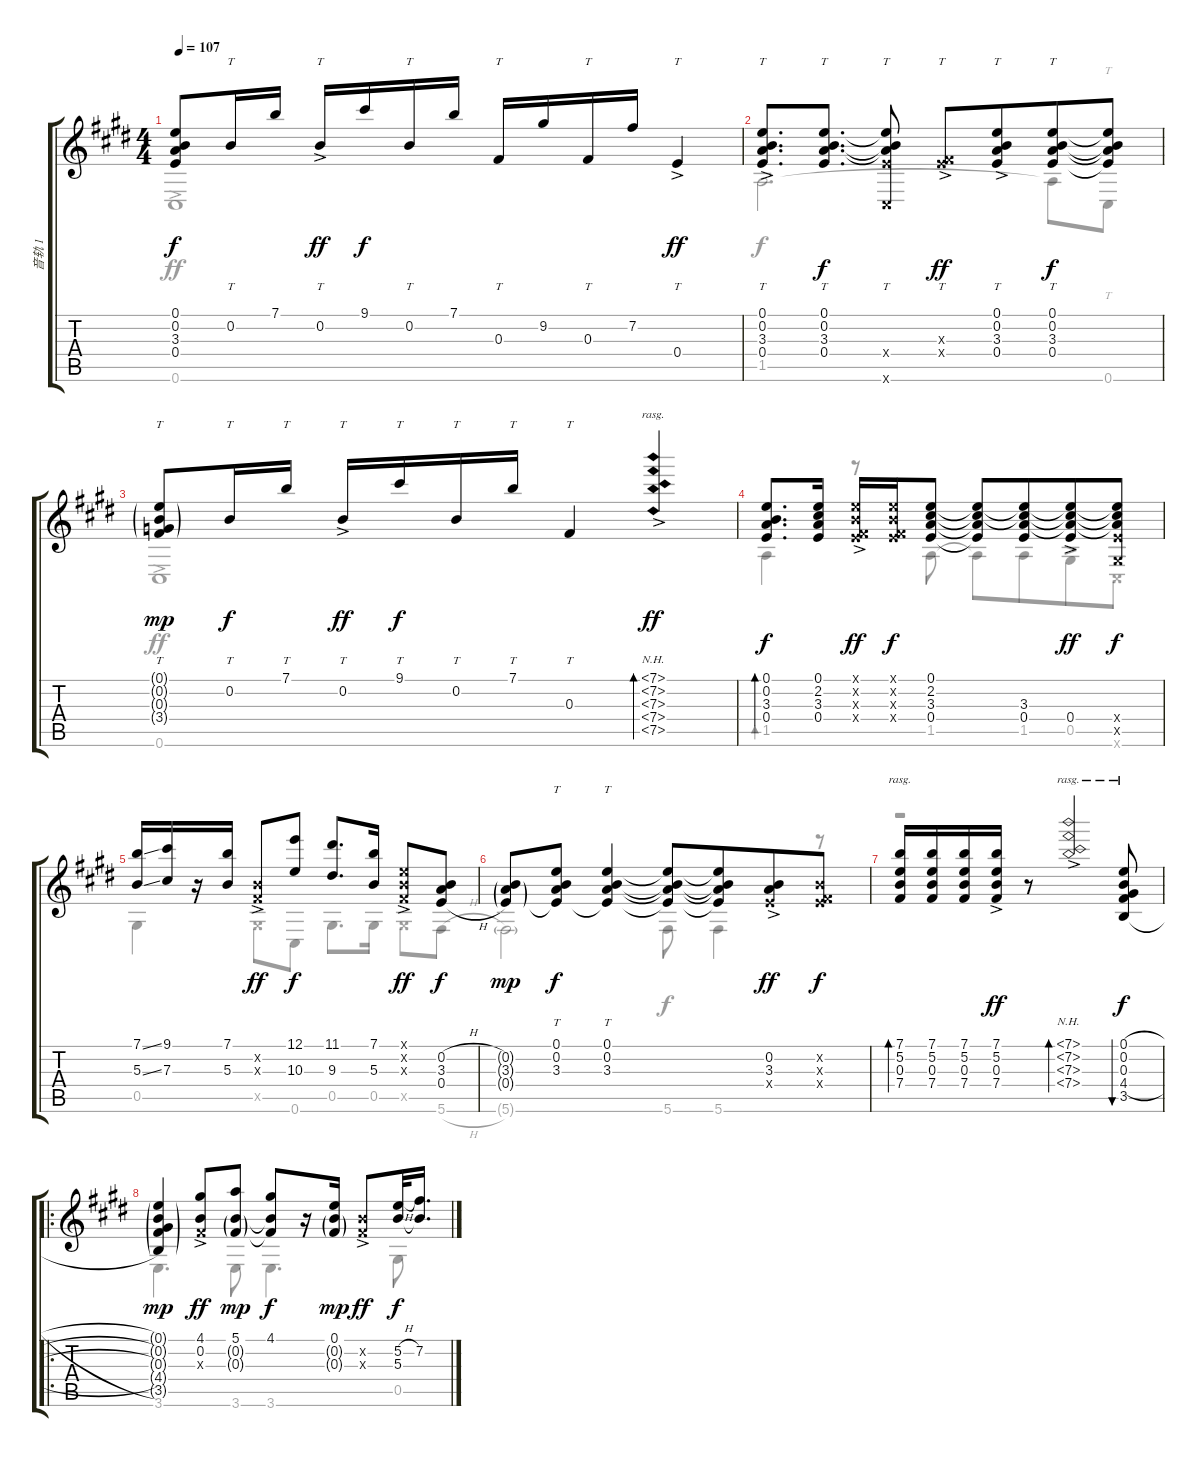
\track ("音轨 1" "音轨 1") {instrument acousticguitarsteel}
\staff {score tabs}
\tuning (E4 B3 Gb3 E3 Ab2 Db2) {hide}
\voice
\ts (4 4)
\tempo 107
\clef g2
\ks e
(0.1{t} 0.2{t} 3.3{t} 0.4{t}).8{dy f} 0.2.16{tt} 7.1.16 0.2{ac}.16{tt dy ff} 9.1.16{dy f} 0.2.16{tt} 7.1.16 0.3.16{tt} 9.2.16 0.3.16{tt} 7.2.16 0.4{ac}.4{tt dy ff} |
(0.1 0.2 3.3 0.4{ac}).8{tt d} (0.1 0.2 3.3 0.4).8{tt d dy f} (0.1{t} 0.2{t} 3.3{t} 0.4{x} 0.6{x}).8{tt} (0.3{x} 0.4{ac x}).8{tt dy ff} (0.1 0.2 3.3 0.4{ac}).8{tt beam merge} (0.1 0.2 3.3 0.4).8{tt dy f} (0.1{t} 0.2{t} 3.3{t} 0.4{t}).8 |
(0.1{g} 0.2{g} 0.3{g} 3.4{g}).8{tt dy mp} 0.2.16{tt dy f} 7.1.16{tt} 0.2{ac}.16{tt dy ff} 9.1.16{tt dy f} 0.2.16{tt} 7.1.16{tt} 0.3.4{tt} (7.1{nh} 7.2{nh} 7.3{nh} 7.4{nh} 7.5{nh ac}).4{bd 120 rasg ii dy ff} |
(0.1 0.2 3.3 0.4).8{d bd 120 dy f} (0.1 2.2 3.3 0.4).16 (0.1{x} 0.2{x} 0.3{x} 0.4{ac x}).16{dy ff} (0.1{x} 0.2{x} 0.3{x} 0.4{x}).16{dy f} (0.1 2.2 3.3 0.4).8 (0.1{t} 2.2{t} 3.3{t} 0.4{t}).8 (0.1{t} 2.2{t} 3.3 0.4).8{beam merge} (0.1{t} 2.2{t} 3.3{t} 0.4{ac}).8{dy ff} (0.1{t} 2.2{t} 3.3{t} 0.4{x} 0.5{x}).8{dy f} |
(7.1{ss} 5.3{ss}).16 (9.1 7.3).16 r.16 (7.1 5.3).16 (0.2{x} 0.3{ac x}).8{dy ff} (12.1 10.3).8{dy f} (11.1 9.3).8{d} (7.1 5.3).16 (0.1{x} 0.2{x} 0.3{ac x}).8{dy ff} (0.2{h} 3.3{h} 0.4{h}).8{dy f} |
(0.2{g} 3.3{g} 0.4{g}).8{dy mp} (0.1 0.2 3.3 0.4{t}).8{tt dy f} (0.1 0.2 3.3 0.4{t}).4{tt} (0.1{t} 0.2{t} 3.3{t} 0.4{t}).8 (0.1{t} 0.2{t} 3.3{t} 0.4{t}).8{beam merge} (0.2 3.3 0.4{ac x}).8{dy ff} (0.2{x} 0.3{x} 0.4{x}).8{dy f} |
(7.1 5.2 0.3 7.4).16{bd 120 rasg ii} (7.1 5.2 0.3 7.4).16 (7.1 5.2 0.3 7.4).16 (7.1 5.2 0.3 7.4{ac}).16{dy ff} r.8 (7.1{nh} 7.2{nh} 7.3{nh} 7.4{nh ac}).2{bd 120 rasg ii} (0.1{h} 0.2{h} 0.3{h} 4.4{h} 3.5{h}).8{bu 120 rasg ii dy f} |
\ro
(0.1{g} 0.2{g} 0.3{g} 4.4{g} 3.5{g}).4{dy mp} (4.1 0.2 0.3{ac x}).8{dy ff} (5.1 0.2{g} 0.3{g}).8{dy mp} (4.1 0.2{t} 0.3{t}).8{dy f} r.16 (0.1 0.2{g} 0.3{g}).16{dy mp} (0.2{x} 0.3{ac x}).8{dy ff} (5.2{h} 5.3).32{dy f} (7.2 5.3{t}).16{d}
\voice
\clef g2
\ottava regular
\simile none
\ks e
0.6{ac}.1{dy ff} |
1.5.2{d dy f} 1.5{t}.8 0.6.8{tt} |
0.6{ac}.1{dy ff} |
1.5.4{bd 120 dy f} r.8 1.5.8 1.5{t}.8 1.5.8{beam merge} 0.5{ac}.8{dy ff} 0.6{x}.8{dy f} |
0.5.4 0.5{x}.8 0.6.8 0.5.8{d} 0.5.16 0.5{x}.8 5.6{h}.8 |
5.6{g}.2{dy mp} 5.6.8{dy f} 5.6.4 r.8 |
r.1 |
3.6.4{d} 3.6.8 3.6.4{d} 0.5.8
